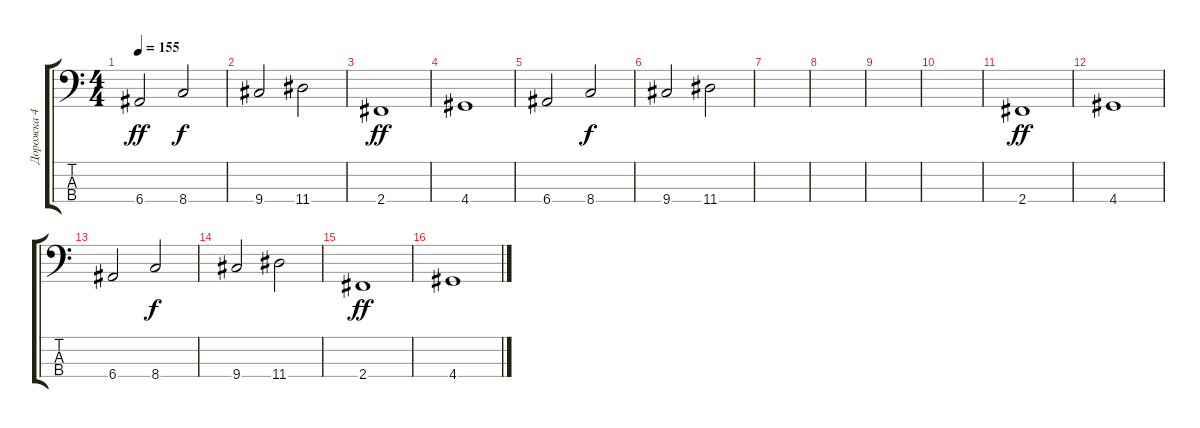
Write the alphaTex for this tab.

\track ("Дорожка 4" "Дорожка 4") {instrument electricbassfinger}
\staff {score tabs}
\tuning (G2 D2 A1 E1) {hide}
\ts (4 4)
\tempo 155
\clef f4
\ks c
6.4.2{dy ff} 8.4.2{dy f} |
9.4.2 11.4.2 |
2.4.1{dy ff} |
4.4.1 |
6.4.2 8.4.2{dy f} |
9.4.2 11.4.2 |
|
|
|
|
2.4.1{dy ff} |
4.4.1 |
6.4.2 8.4.2{dy f} |
9.4.2 11.4.2 |
2.4.1{dy ff} |
4.4.1
